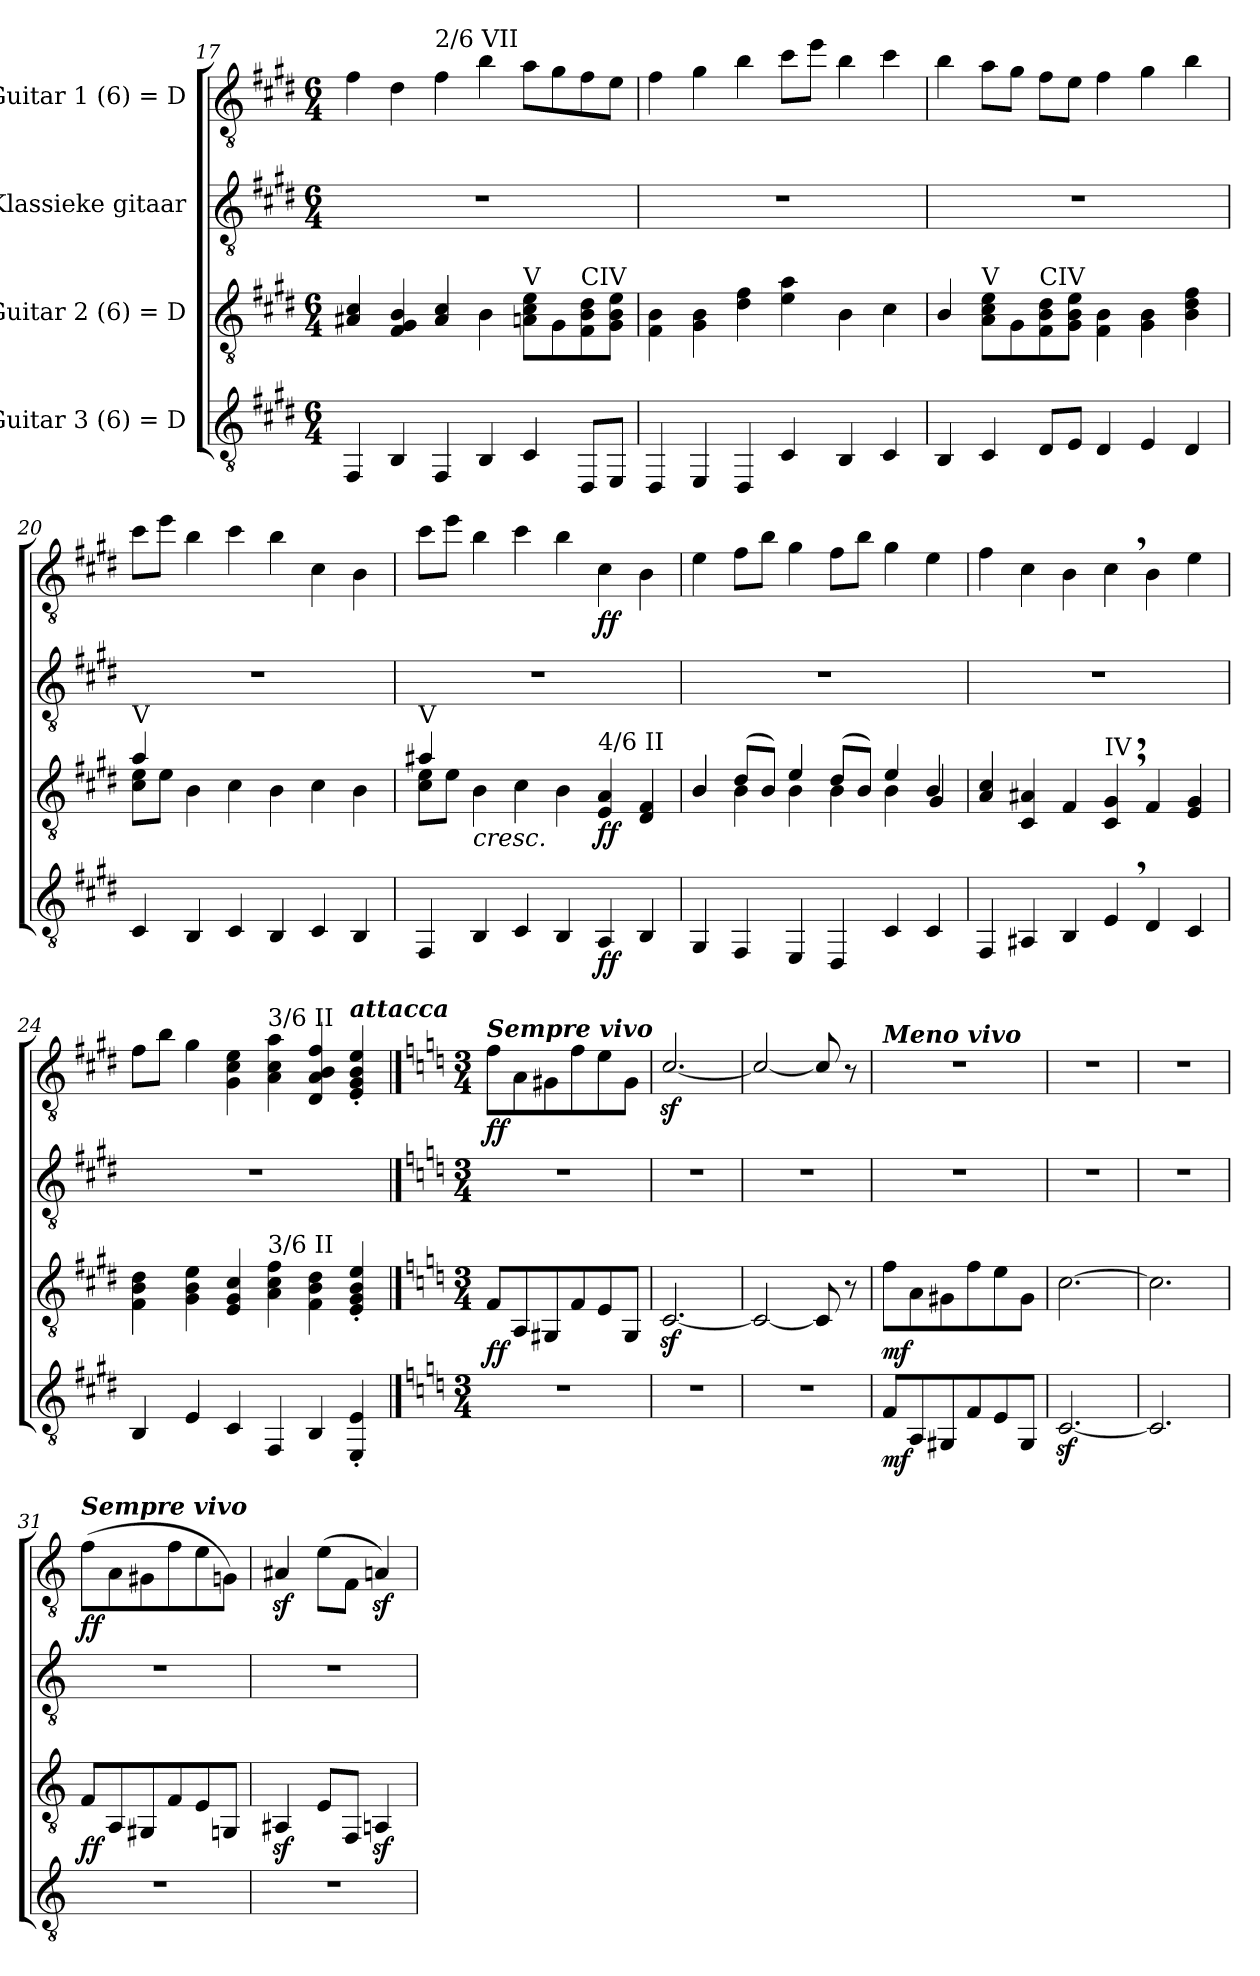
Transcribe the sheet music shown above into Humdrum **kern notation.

**kern	**dynam	**kern	**dynam	**kern	**kern	**dynam
*part4	*part4	*part3	*part3	*part2	*part1	*part1
*staff4	*staff4	*staff3	*staff3	*staff2	*staff1	*staff1
*I"Guitar 3 (6) = D	*	*I"Guitar 2 (6) = D	*	*I"Klassieke gitaar	*I"Guitar 1 (6) = D	*
!!LO:LB:g=z
*clefGv2	*	*clefGv2	*	*clefGv2	*clefGv2	*
*k[f#c#g#d#]	*	*k[f#c#g#d#]	*	*k[f#c#g#d#]	*k[f#c#g#d#]	*
*M6/4	*	*M6/4	*	*M6/4	*M6/4	*
=17	=17	=17	=17	=17	=17	=17
4FF#/	.	4A#X/ 4c#/	.	1.r	4f#\	.
4BB/	.	4F#/ 4G#/ 4B/	.	.	4d#\	.
!	!	!	!	!	!LO:TX:a:t=2/6 VII	!
4FF#/	.	4A#/ 4c#/	.	.	4f#\	.
4BB/	.	4B\	.	.	4b\	.
!	!	!LO:TX:a:t=V	!	!	!	!
4C#/	.	8An\ 8c#\ 8e\L	.	.	8a\L	.
.	.	8G#\	.	.	8g#\	.
!	!	!LO:TX:a:t=CIV	!	!	!	!
8DD#/L	.	8F#\ 8B\ 8d#\	.	.	8f#\	.
8EE/J	.	8G#\ 8B\ 8e\J	.	.	8e\J	.
=18	=18	=18	=18	=18	=18	=18
4DD#/	.	4F#\ 4B\	.	1.r	4f#\	.
4EE/	.	4G#\ 4B\	.	.	4g#\	.
4DD#/	.	4d#\ 4f#\	.	.	4b\	.
4C#/	.	4e\ 4a\	.	.	8cc#\L	.
.	.	.	.	.	8ee\J	.
4BB/	.	4B\	.	.	4b\	.
4C#/	.	4c#\	.	.	4cc#\	.
=19	=19	=19	=19	=19	=19	=19
4BB/	.	4B/	.	1.r	4b\	.
!	!	!LO:TX:a:t=V	!	!	!	!
4C#/	.	8A\ 8c#\ 8e\L	.	.	8a\L	.
.	.	8G#\	.	.	8g#\J	.
!	!	!LO:TX:a:t=CIV	!	!	!	!
8D#/L	.	8F#\ 8B\ 8d#\	.	.	8f#\L	.
8E/J	.	8G#\ 8B\ 8e\J	.	.	8e\J	.
4D#/	.	4F#\ 4B\	.	.	4f#\	.
4E/	.	4G#\ 4B\	.	.	4g#\	.
4D#/	.	4B\ 4d#\ 4f#\	.	.	4b\	.
=20	=20	=20	=20	=20	=20	=20
*	*	*^	*	*	*	*
!	!	!LO:TX:a:t=V	!	!	!	!	!
4C#/	.	4a/	8c#\ 8e\L	.	1.r	8cc#\L	.
.	.	.	8e\J	.	.	8ee\J	.
4BB/	.	1ryy	4B\	.	.	4b\	.
4C#/	.	.	4c#\	.	.	4cc#\	.
4BB/	.	.	4B\	.	.	4b\	.
4C#/	.	.	4c#\	.	.	4c#\	.
4BB/	.	4ryy	4B\	.	.	4B\	.
!!LO:LB:g=z
=21	=21	=21	=21	=21	=21	=21	=21
!	!	!LO:TX:a:t=V	!	!	!	!	!
4FF#/	.	4a#X/	8c#\ 8e\L	.	1.r	8cc#\L	.
.	.	.	8e\J	.	.	8ee\J	.
!	!	!	!	!LO:HP:b	!	!	!
4BB/	.	2ryy	4B\	<	.	4b\	.
4C#/	.	.	4c#\	.	.	4cc#\	.
4BB/	.	4ryy	4B\	.	.	4b\	.
!	!	!LO:TX:a:t=4/6 II	!	!	!	!	!
!	!LO:DY:b	!	!	!LO:DY:b	!	!	!LO:DY:b
4AA/	ff	4ryy	4E/ 4A/	ff	.	4c#\	ff
4BB/	.	4ryy	4D#/ 4F#/	.	.	4B\	.
*	*	*v	*v	*	*	*	*
.	.	.	[	.	.	.
=22	=22	=22	=22	=22	=22	=22
*	*	*^	*	*	*	*
4GG#/	.	4B/	4B/	.	1.r	4e\	.
4FF#/	.	(8d#/L	4B\	.	.	8f#\L	.
.	.	8B/J)	.	.	.	8b\J	.
4EE/	.	4e/	4B\	.	.	4g#\	.
4DD#/	.	(8d#/L	4B\	.	.	8f#\L	.
.	.	8B/J)	.	.	.	8b\J	.
4C#/	.	4e/	4B\	.	.	4g#\	.
4C#/	.	4B/	4G#/	.	.	4e\	.
=23	=23	=23	=23	=23	=23	=23	=23
4FF#/	.	4A/ 4c#/	1.ryy	.	1.r	4f#\	.
4AA#X/	.	4C#/ 4A#X/	.	.	.	4c#\	.
4BB/	.	4F#/	.	.	.	4B\	.
!	!	!LO:TX:a:t=IV	!	!	!	!	!
4E,/	.	4C#/, 4G#/,	.	.	.	4c#,\	.
4D#/	.	4F#/	.	.	.	4B\	.
4C#/	.	4E/ 4G#/	.	.	.	4e\	.
*	*	*v	*v	*	*	*	*
=24	=24	=24	=24	=24	=24	=24
4BB/	.	4F#\ 4B\ 4d#\	.	1.r	8f#\L	.
.	.	.	.	.	8b\J	.
4E/	.	4G#\ 4B\ 4e\	.	.	4g#\	.
4C#/	.	4E/ 4G#/ 4c#/	.	.	4G#\ 4c#\ 4e\	.
!	!	!	!	!	!LO:TX:a:t=3/6 II	!
!	!	!LO:TX:a:t=3/6 II	!	!	!	!
4FF#/	.	4A\ 4c#\ 4f#\	.	.	4A\ 4c#\ 4a\	.
4BB/	.	4F#\ 4B\ 4d#\	.	.	4D#/ 4A/ 4B/ 4f#/	.
!	!	!	!	!	!LO:TX:a:Bi:t=attacca	!
4EE/' 4E/'	.	4E/' 4G#/' 4B/' 4e/'	.	.	4E/' 4G#/' 4B/' 4e/'	.
!!LO:PB:g=z
==25	==25	==25	==25	==25	==25	==25
*k[]	*	*k[]	*	*k[]	*k[]	*
*M3/4	*	*M3/4	*	*M3/4	*M3/4	*
*	*	*	*	*	*MM240	*
!	!	!	!	!	!LO:TX:a:Bi:t=Sempre vivo	!
!	!	!	!LO:DY:b	!	!	!LO:DY:b
2.r	.	8F/L	ff	2.r	8f\L	ff
.	.	8AA/	.	.	8A\	.
.	.	8GG#X/	.	.	8G#X\	.
.	.	8F/	.	.	8f\	.
.	.	8E/	.	.	8e\	.
.	.	8GG#/J	.	.	8G#\J	.
=26	=26	=26	=26	=26	=26	=26
2.r	.	[2.Cz</	.	2.r	[2.cz</	.
=27	=27	=27	=27	=27	=27	=27
2.r	.	2C/_	.	2.r	2c/_	.
.	.	8C/]	.	.	8c/]	.
.	.	8r	.	.	8r	.
=28	=28	=28	=28	=28	=28	=28
*	*	*	*	*	*MM225	*
!	!	!	!	!	!LO:TX:a:Bi:t=Meno vivo	!
!	!LO:DY:b	!	!LO:DY:b	!	!	!
8F/L	mf	8f\L	mf	2.r	2.r	.
8AA/	.	8A\	.	.	.	.
8GG#X/	.	8G#X\	.	.	.	.
8F/	.	8f\	.	.	.	.
8E/	.	8e\	.	.	.	.
8GG#/J	.	8G#\J	.	.	.	.
=29	=29	=29	=29	=29	=29	=29
[2.Cz</	.	[2.c\	.	2.r	2.r	.
=30	=30	=30	=30	=30	=30	=30
2.C/]	.	2.c\]	.	2.r	2.r	.
!!LO:LB:g=z
=31	=31	=31	=31	=31	=31	=31
*	*	*	*	*	*MM240	*
!	!	!	!	!	!LO:TX:a:Bi:t=Sempre vivo	!
!	!	!	!LO:DY:b	!	!	!LO:DY:b
2.r	.	8F/L	ff	2.r	(8f\L	ff
.	.	8AA/	.	.	8A\	.
.	.	8GG#X/	.	.	8G#X\	.
.	.	8F/	.	.	8f\	.
.	.	8E/	.	.	8e\	.
.	.	8GGn/J	.	.	8Gn\J)	.
=32	=32	=32	=32	=32	=32	=32
2.r	.	4AA#Xz</	.	2.r	4A#Xz</	.
.	.	8E/L	.	.	(8e\L	.
.	.	8FF/J	.	.	8F\J	.
.	.	4AAnz</	.	.	4Anz</)	.
=	=	=	=	=	=	=
*-	*-	*-	*-	*-	*-	*-
